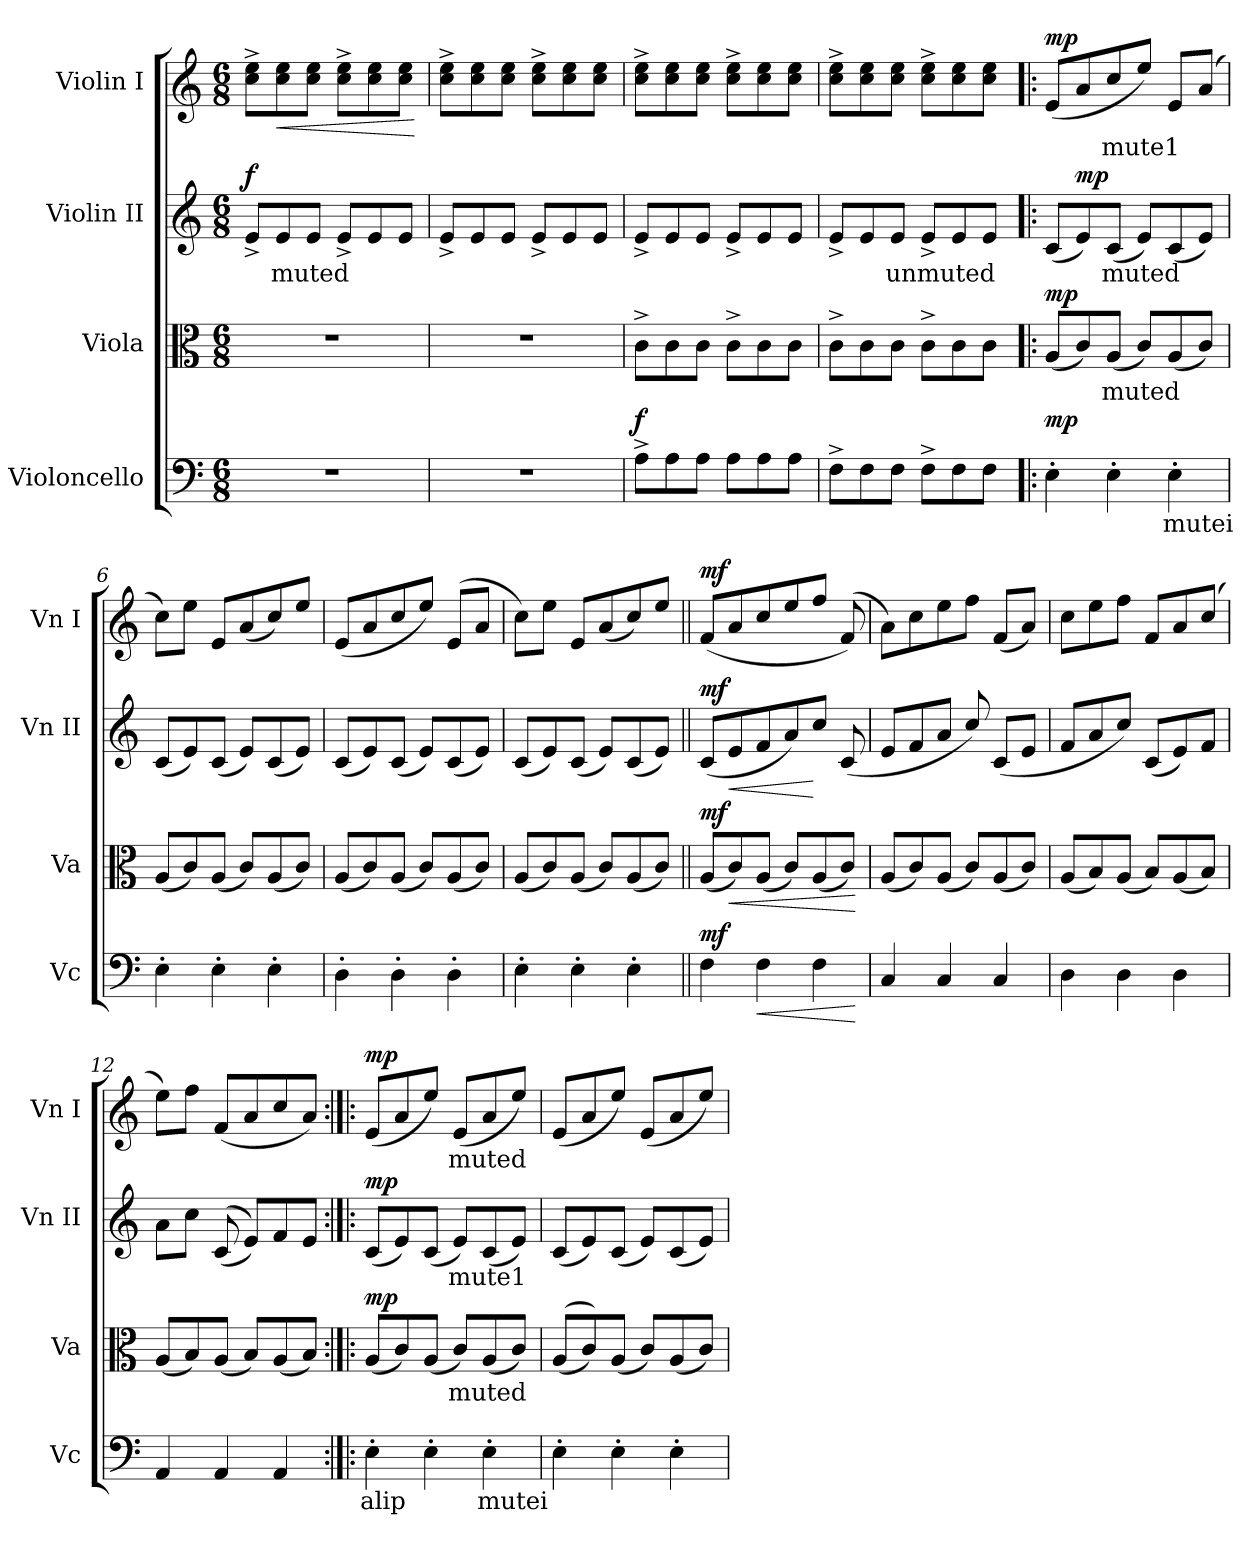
**kern	**text	**dynam	**kern	**text	**dynam	**kern	**text	**dynam	**kern	**text	**dynam
*part4	*part4	*part4	*part3	*part3	*part3	*part2	*part2	*part2	*part1	*part1	*part1
*staff4	*staff4	*staff4	*staff3	*staff3	*staff3	*staff2	*staff2	*staff2	*staff1	*staff1	*staff1
*I"Violoncello	*	*	*I"Viola	*	*	*I"Violin II	*	*	*I"Violin I	*	*
*I'Vc	*	*	*I'Va	*	*	*I'Vn II	*	*	*I'Vn I	*	*
*clefF4	*	*	*clefC3	*	*	*clefG2	*	*	*clefG2	*	*
*k[]	*	*	*k[]	*	*	*k[]	*	*	*k[]	*	*
*M6/8	*	*	*M6/8	*	*	*M6/8	*	*	*M6/8	*	*
*MM180	*	*	*MM180	*	*	*MM180	*	*	*MM180	*	*
=1	=1	=1	=1	=1	=1	=1	=1	=1	=1	=1	=1
!	!	!	!	!	!	!	!	!LO:DY:b	!	!	!
2.r	.	.	2.r	.	.	8e^/L	.	f	8cc\^ 8ee\^L	.	.
!	!	!	!	!	!	!	!	!	!	!	!LO:HP:b
.	.	.	.	.	.	8e/	muted	.	8cc\ 8ee\	.	<
.	.	.	.	.	.	8e/J	.	.	8cc\ 8ee\J	.	.
.	.	.	.	.	.	8e^/L	.	.	8cc\^ 8ee\^L	.	.
.	.	.	.	.	.	8e/	.	.	8cc\ 8ee\	.	.
.	.	.	.	.	.	8e/J	.	.	8cc\ 8ee\J	.	.
.	.	.	.	.	.	.	.	.	.	.	[
=2	=2	=2	=2	=2	=2	=2	=2	=2	=2	=2	=2
2.r	.	.	2.r	.	.	8e^/L	.	.	8cc\^ 8ee\^L	.	.
.	.	.	.	.	.	8e/	.	.	8cc\ 8ee\	.	.
.	.	.	.	.	.	8e/J	.	.	8cc\ 8ee\J	.	.
.	.	.	.	.	.	8e^/L	.	.	8cc\^ 8ee\^L	.	.
.	.	.	.	.	.	8e/	.	.	8cc\ 8ee\	.	.
.	.	.	.	.	.	8e/J	.	.	8cc\ 8ee\J	.	.
=3	=3	=3	=3	=3	=3	=3	=3	=3	=3	=3	=3
!	!	!LO:DY:b	!	!	!	!	!	!	!	!	!
8A^\L	.	f	8c^\L	.	.	8e^/L	.	.	8cc\^ 8ee\^L	.	.
8A\	.	.	8c\	.	.	8e/	.	.	8cc\ 8ee\	.	.
8A\J	.	.	8c\J	.	.	8e/J	.	.	8cc\ 8ee\J	.	.
8A\L	.	.	8c^\L	.	.	8e^/L	.	.	8cc\^ 8ee\^L	.	.
8A\	.	.	8c\	.	.	8e/	.	.	8cc\ 8ee\	.	.
8A\J	.	.	8c\J	.	.	8e/J	.	.	8cc\ 8ee\J	.	.
=4	=4	=4	=4	=4	=4	=4	=4	=4	=4	=4	=4
8F^\L	.	.	8c^\L	.	.	8e^/L	.	.	8cc\^ 8ee\^L	.	.
8F\	.	.	8c\	.	.	8e/	.	.	8cc\ 8ee\	.	.
8F\J	.	.	8c\J	.	.	8e/J	unmuted	.	8cc\ 8ee\J	.	.
8F^\L	.	.	8c^\L	.	.	8e^/L	.	.	8cc\^ 8ee\^L	.	.
8F\	.	.	8c\	.	.	8e/	.	.	8cc\ 8ee\	.	.
8F\J	.	.	8c\J	.	.	8e/J	.	.	8cc\ 8ee\J	.	.
!!LO:LB:g=z
=5!|:	=5!|:	=5!|:	=5!|:	=5!|:	=5!|:	=5!|:	=5!|:	=5!|:	=5!|:	=5!|:	=5!|:
!	!	!LO:DY:b	!	!	!LO:DY:b	!	!	!	!	!	!LO:DY:b
4E'\	.	mp	(>8A/L	.	mp	(8c/L	.	.	(8e/L	.	mp
!	!	!	!	!	!	!	!	!LO:DY:b	!	!	!
.	.	.	8c/)	.	.	8e/)	.	mp	8a/	.	.
4E'\	.	.	(8A/J	muted	.	(8c/J	muted	.	8cc/	mute1	.
.	.	.	8c/L)	.	.	8e/L)	.	.	8ee/J)	.	.
4E'\	mutei	.	(8A/	.	.	(8c/	.	.	8e/L	.	.
.	.	.	8c/J)	.	.	8e/J)	.	.	(>8a/J	.	.
=6	=6	=6	=6	=6	=6	=6	=6	=6	=6	=6	=6
4E'\	.	.	(>8A/L	.	.	(8c/L	.	.	8cc\L)	.	.
.	.	.	8c/)	.	.	8e/)	.	.	8ee\J	.	.
4E'\	.	.	(8A/J	.	.	(8c/J	.	.	8e/L	.	.
.	.	.	8c/L)	.	.	8e/L)	.	.	(8a/	.	.
4E'\	.	.	(8A/	.	.	(8c/	.	.	8cc/)	.	.
.	.	.	8c/J)	.	.	8e/J)	.	.	8ee/J	.	.
=7	=7	=7	=7	=7	=7	=7	=7	=7	=7	=7	=7
4D'\	.	.	(>8A/L	.	.	(8c/L	.	.	(8e/L	.	.
.	.	.	8c/)	.	.	8e/)	.	.	8a/	.	.
4D'\	.	.	(8A/J	.	.	(8c/J	.	.	8cc/	.	.
.	.	.	8c/L)	.	.	8e/L)	.	.	8ee/J)	.	.
4D'\	.	.	(8A/	.	.	(8c/	.	.	(>8e/L	.	.
.	.	.	8c/J)	.	.	8e/J)	.	.	8a/J	.	.
=8	=8	=8	=8	=8	=8	=8	=8	=8	=8	=8	=8
4E'\	.	.	(>8A/L	.	.	(8c/L	.	.	8cc\L)	.	.
.	.	.	8c/)	.	.	8e/)	.	.	8ee\J	.	.
4E'\	.	.	(8A/J	.	.	(8c/J	.	.	8e/L	.	.
.	.	.	8c/L)	.	.	8e/L)	.	.	(8a/	.	.
4E'\	.	.	(8A/	.	.	(8c/	.	.	8cc/)	.	.
.	.	.	8c/J)	.	.	8e/J)	.	.	8ee/J	.	.
!!LO:PB:g=z
=9||	=9||	=9||	=9||	=9||	=9||	=9||	=9||	=9||	=9||	=9||	=9||
!	!	!LO:DY:b	!	!	!LO:DY:b	!	!	!LO:DY:b	!	!	!LO:DY:b
4F\	.	mf	(>8A/L	.	mf	(8c/L	.	mf	(>8f/L	.	mf
!	!	!	!	!	!LO:HP:b	!	!	!LO:HP:b	!	!	!
.	.	.	8c/)	.	<	8e/	.	<	8a/	.	.
!	!	!LO:HP:b	!	!	!	!	!	!	!	!	!
4F\	.	<	(8A/J	.	.	8f/	.	.	8cc/	.	.
.	.	.	8c/L)	.	.	8a/)	.	.	8ee/	.	.
4F\	.	.	(8A/	.	.	8cc/J	.	[	8ff/J	.	.
.	.	.	8c/J)	.	.	(>8c/	.	.	(>8f/)	.	.
.	.	[	.	.	[	.	.	.	.	.	.
=10	=10	=10	=10	=10	=10	=10	=10	=10	=10	=10	=10
4C/	.	.	(>8A/L	.	.	8e/L	.	.	8a\L)	.	.
.	.	.	8c/)	.	.	8f/	.	.	8cc\	.	.
4C/	.	.	(8A/J	.	.	8a/J	.	.	8ee\	.	.
.	.	.	8c/L)	.	.	8cc/)	.	.	8ff\J	.	.
4C/	.	.	(8A/	.	.	(>8c/L	.	.	(>8f/L	.	.
.	.	.	8c/J)	.	.	8e/J	.	.	8a/J)	.	.
=11	=11	=11	=11	=11	=11	=11	=11	=11	=11	=11	=11
4D\	.	.	(8A/L	.	.	8f/L	.	.	8cc\L	.	.
.	.	.	8B/)	.	.	8a/	.	.	8ee\	.	.
4D\	.	.	(8A/J	.	.	8cc/J)	.	.	8ff\J	.	.
.	.	.	8B/L)	.	.	(8c/L	.	.	8f/L	.	.
4D\	.	.	(8A/	.	.	8e/)	.	.	8a/	.	.
.	.	.	8B/J)	.	.	8f/J	.	.	(>8cc/J	.	.
=12	=12	=12	=12	=12	=12	=12	=12	=12	=12	=12	=12
4AA/	.	.	(8A/L	.	.	8a\L	.	.	8ee\L)	.	.
.	.	.	8B/)	.	.	8cc\J	.	.	8ff\J	.	.
4AA/	.	.	(8A/J	.	.	((8c/	.	.	(8f/L	.	.
.	.	.	8B/L)	.	.	8e/L))	.	.	8a/	.	.
4AA/	.	.	(8A/	.	.	8f/	.	.	8cc/	.	.
.	.	.	8B/J)	.	.	8e/J	.	.	8a/J)	.	.
!!LO:PB:g=z
=13:|!|:	=13:|!|:	=13:|!|:	=13:|!|:	=13:|!|:	=13:|!|:	=13:|!|:	=13:|!|:	=13:|!|:	=13:|!|:	=13:|!|:	=13:|!|:
!	!	!	!	!	!LO:DY:b	!	!	!LO:DY:b	!	!	!LO:DY:b
4E'\	alip	.	(>8A/L	.	mp	(8c/L	.	mp	(8e/L	.	mp
.	.	.	8c/)	.	.	8e/)	.	.	8a/	.	.
4E'\	.	.	(8A/J	.	.	(8c/J	.	.	8ee/J)	.	.
.	.	.	8c/L)	muted	.	8e/L)	mute1	.	(8e/L	muted	.
4E'\	mutei	.	(8A/	.	.	(8c/	.	.	8a/	.	.
.	.	.	8c/J)	.	.	8e/J)	.	.	8ee/J)	.	.
=14	=14	=14	=14	=14	=14	=14	=14	=14	=14	=14	=14
4E'\	.	.	(>(>8A/L	.	.	(8c/L	.	.	(8e/L	.	.
.	.	.	8c/))	.	.	8e/)	.	.	8a/	.	.
4E'\	.	.	(8A/J	.	.	(8c/J	.	.	8ee/J)	.	.
.	.	.	8c/L)	.	.	8e/L)	.	.	(8e/L	.	.
4E'\	.	.	(8A/	.	.	(8c/	.	.	8a/	.	.
.	.	.	8c/J)	.	.	8e/J)	.	.	8ee/J)	.	.
=	=	=	=	=	=	=	=	=	=	=	=
*-	*-	*-	*-	*-	*-	*-	*-	*-	*-	*-	*-
